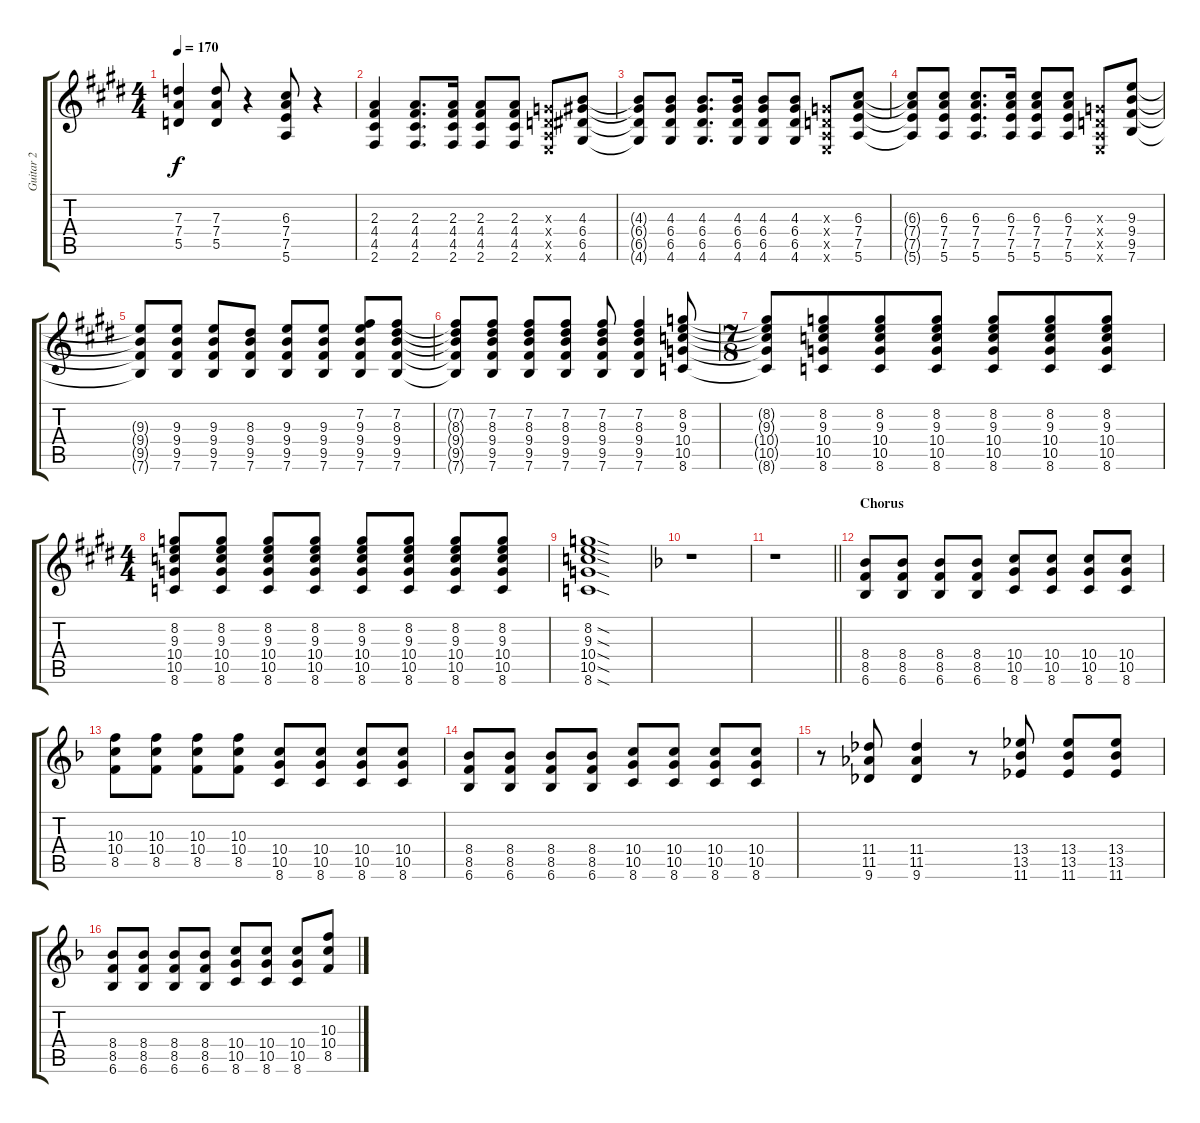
\track ("Guitar 2" "Guitar 2") {instrument distortionguitar}
\staff {score tabs}
\tuning (E4 B3 G3 D3 A2 E2) {hide}
\ts (4 4)
\tempo 170
\clef g2
\ks e
(7.3 7.4 5.5).4{dy f} (7.3 7.4 5.5).8 r.4 (6.3 7.4 7.5 5.6).8 r.4 |
(2.3 4.4 4.5 2.6).4 (2.3 4.4 4.5 2.6).8{d} (2.3 4.4 4.5 2.6).16 (2.3 4.4 4.5 2.6).8 (2.3 4.4 4.5 2.6).8 (0.3{x} 0.4{x} 0.5{x} 0.6{x}).8 (4.3 6.4 6.5 4.6).8 |
(4.3{t} 6.4{t} 6.5{t} 4.6{t}).8 (4.3 6.4 6.5 4.6).8 (4.3 6.4 6.5 4.6).8{d} (4.3 6.4 6.5 4.6).16 (4.3 6.4 6.5 4.6).8 (4.3 6.4 6.5 4.6).8 (0.3{x} 0.4{x} 0.5{x} 0.6{x}).8 (6.3 7.4 7.5 5.6).8 |
(6.3{t} 7.4{t} 7.5{t} 5.6{t}).8 (6.3 7.4 7.5 5.6).8 (6.3 7.4 7.5 5.6).8{d} (6.3 7.4 7.5 5.6).16 (6.3 7.4 7.5 5.6).8 (6.3 7.4 7.5 5.6).8 (0.3{x} 0.4{x} 0.5{x} 0.6{x}).8 (9.3 9.4 9.5 7.6).8 |
(9.3{t} 9.4{t} 9.5{t} 7.6{t}).8 (9.3 9.4 9.5 7.6).8 (9.3 9.4 9.5 7.6).8 (8.3 9.4 9.5 7.6).8 (9.3 9.4 9.5 7.6).8 (9.3 9.4 9.5 7.6).8 (7.2 9.3 9.4 9.5 7.6).8 (7.2 8.3 9.4 9.5 7.6).8 |
(7.2{t} 8.3{t} 9.4{t} 9.5{t} 7.6{t}).8 (7.2 8.3 9.4 9.5 7.6).8 (7.2 8.3 9.4 9.5 7.6).8 (7.2 8.3 9.4 9.5 7.6).8 (7.2 8.3 9.4 9.5 7.6).8 (7.2 8.3 9.4 9.5 7.6).4 (8.2 9.3 10.4 10.5 8.6).8 |
\ts (7 8)
(8.2{t} 9.3{t} 10.4{t} 10.5{t} 8.6{t}).8 (8.2 9.3 10.4 10.5 8.6).8 (8.2 9.3 10.4 10.5 8.6).8 (8.2 9.3 10.4 10.5 8.6).8 (8.2 9.3 10.4 10.5 8.6).8 (8.2 9.3 10.4 10.5 8.6).8 (8.2 9.3 10.4 10.5 8.6).8 |
\ts (4 4)
(8.2 9.3 10.4 10.5 8.6).8 (8.2 9.3 10.4 10.5 8.6).8 (8.2 9.3 10.4 10.5 8.6).8 (8.2 9.3 10.4 10.5 8.6).8 (8.2 9.3 10.4 10.5 8.6).8 (8.2 9.3 10.4 10.5 8.6).8 (8.2 9.3 10.4 10.5 8.6).8 (8.2 9.3 10.4 10.5 8.6).8 |
(8.2{sod} 9.3{sod} 10.4{sod} 10.5{sod} 8.6{sod}).1 |
\ks f
r.1 |
\barLineRight lightlight
r.1 |
\section ("" "Chorus")
(8.4 8.5 6.6).8{volume 13} (8.4 8.5 6.6).8 (8.4 8.5 6.6).8 (8.4 8.5 6.6).8 (10.4 10.5 8.6).8 (10.4 10.5 8.6).8 (10.4 10.5 8.6).8 (10.4 10.5 8.6).8 |
(10.3 10.4 8.5).8 (10.3 10.4 8.5).8 (10.3 10.4 8.5).8 (10.3 10.4 8.5).8 (10.4 10.5 8.6).8 (10.4 10.5 8.6).8 (10.4 10.5 8.6).8 (10.4 10.5 8.6).8 |
(8.4 8.5 6.6).8 (8.4 8.5 6.6).8 (8.4 8.5 6.6).8 (8.4 8.5 6.6).8 (10.4 10.5 8.6).8 (10.4 10.5 8.6).8 (10.4 10.5 8.6).8 (10.4 10.5 8.6).8 |
r.8 (11.4 11.5 9.6).8 (11.4 11.5 9.6).4 r.8 (13.4 13.5 11.6).8 (13.4 13.5 11.6).8 (13.4 13.5 11.6).8 |
(8.4 8.5 6.6).8 (8.4 8.5 6.6).8 (8.4 8.5 6.6).8 (8.4 8.5 6.6).8 (10.4 10.5 8.6).8 (10.4 10.5 8.6).8 (10.4 10.5 8.6).8 (10.3 10.4 8.5).8
